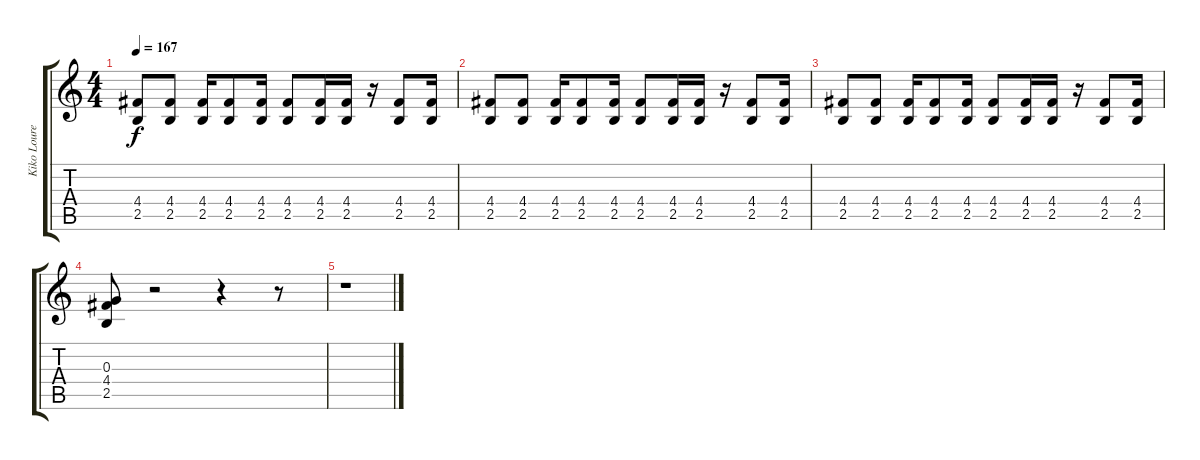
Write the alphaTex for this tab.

\track ("Kiko Loureiro" "Kiko Loure") {instrument distortionguitar}
\staff {score tabs}
\tuning (E4 B3 G3 D3 A2 E2) {hide}
\ts (4 4)
\tempo 167
\clef g2
\ks c
(4.4 2.5).8{dy f} (4.4 2.5).8 (4.4 2.5).16 (4.4 2.5).8 (4.4 2.5).16 (4.4 2.5).8 (4.4 2.5).16 (4.4 2.5).16 r.16 (4.4 2.5).8 (4.4 2.5).16 |
(4.4 2.5).8 (4.4 2.5).8 (4.4 2.5).16 (4.4 2.5).8 (4.4 2.5).16 (4.4 2.5).8 (4.4 2.5).16 (4.4 2.5).16 r.16 (4.4 2.5).8 (4.4 2.5).16 |
(4.4 2.5).8 (4.4 2.5).8 (4.4 2.5).16 (4.4 2.5).8 (4.4 2.5).16 (4.4 2.5).8 (4.4 2.5).16 (4.4 2.5).16 r.16 (4.4 2.5).8 (4.4 2.5).16 |
(0.3 4.4 2.5).8 r.2 r.4 r.8 |
r.1
